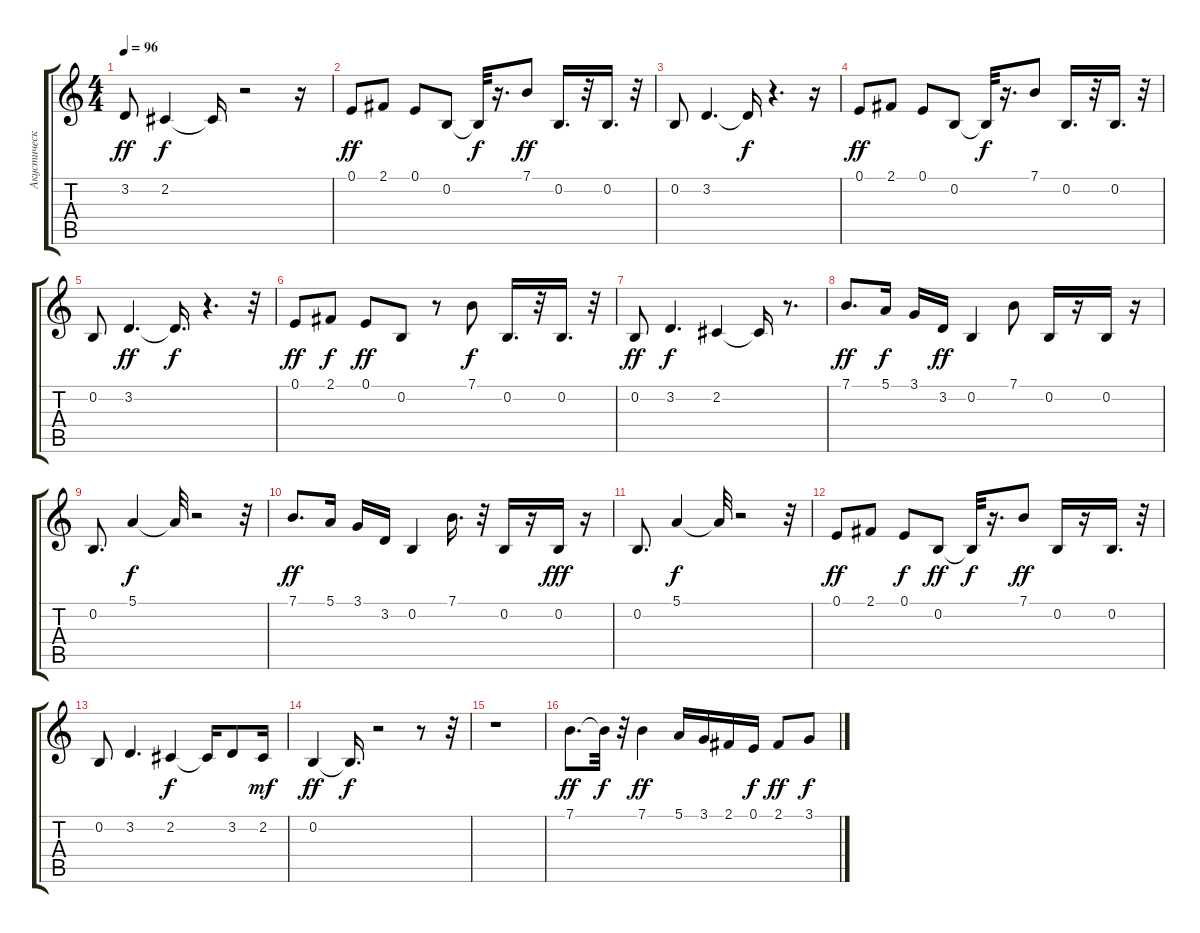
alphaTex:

\track ("Акустический Гранд Роял" "Акустическ") {instrument acousticgrandpiano}
\staff {score tabs}
\tuning (E4 B3 G3 D3 A2 E2) {hide}
\ts (4 4)
\tempo 96
\clef g2
\ks c
3.2.8{dy ff} 2.2.4{dy f} 2.2{t}.16 r.2 r.16 |
0.1.8{dy ff} 2.1.8 0.1.8 0.2.8 0.2{t}.32{dy f} r.16{d} 7.1.8{dy ff} 0.2.16{d} r.32 0.2.16{d} r.32 |
0.2.8 3.2.4{d} 3.2{t}.16{dy f} r.4{d} r.16 |
0.1.8{dy ff} 2.1.8 0.1.8 0.2.8 0.2{t}.32{dy f} r.16{d} 7.1.8 0.2.16{d} r.32 0.2.16{d} r.32 |
0.2.8 3.2.4{d dy ff} 3.2{t}.16{d dy f} r.4{d} r.32 |
0.1.8{dy ff} 2.1.8{dy f} 0.1.8{dy ff} 0.2.8 r.8 7.1.8{dy f} 0.2.16{d} r.32 0.2.16{d} r.32 |
0.2.8{dy ff} 3.2.4{d dy f} 2.2.4 2.2{t}.16 r.8{d} |
7.1.8{d dy ff} 5.1.16{dy f} 3.1.16 3.2.16{dy ff} 0.2.4 7.1.8 0.2.16 r.16 0.2.16 r.16 |
0.2.8{d} 5.1.4{dy f} 5.1{t}.32 r.2 r.32 |
7.1.8{d dy ff} 5.1.16 3.1.16 3.2.16 0.2.4 7.1.16{d} r.32 0.2.16 r.16 0.2.16{dy fff} r.16 |
0.2.8{d} 5.1.4{dy f} 5.1{t}.32 r.2 r.32 |
0.1.8{dy ff} 2.1.8 0.1.8{dy f} 0.2.8{dy ff} 0.2{t}.32{dy f} r.16{d} 7.1.8{dy ff} 0.2.16 r.16 0.2.16{d} r.32 |
0.2.8 3.2.4{d} 2.2.4{dy f} 2.2{t}.16 3.2.8 2.2.16{dy mf} |
0.2.4{dy ff} 0.2{t}.16{d dy f} r.2 r.8 r.32 |
r.1 |
7.1.8{d dy ff} 7.1{t}.32{dy f} r.32 7.1.4{dy ff} 5.1.16 3.1.16 2.1.16 0.1.16{dy f} 2.1.8{dy ff} 3.1.8{dy f}
